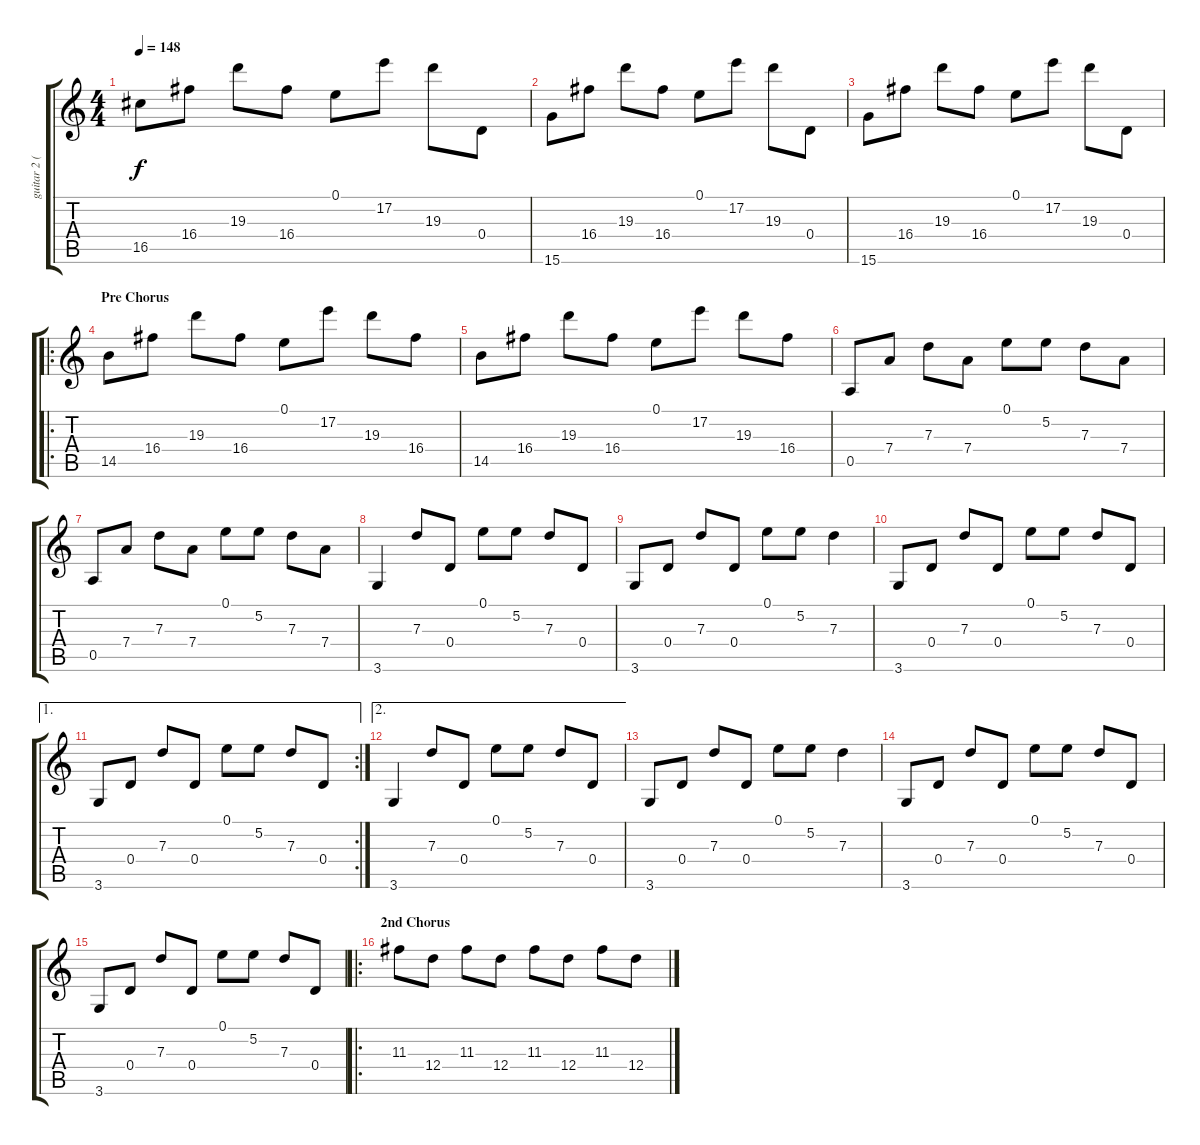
\track ("guitar 2 (for stereo) sound" "guitar 2 (") {mute instrument distortionguitar}
\staff {score tabs}
\tuning (E4 B3 G3 D3 A2 E2) {hide}
\ts (4 4)
\tempo 148
\clef g2
\ks c
16.5.8{dy f} 16.4.8 19.3.8 16.4.8 0.1.8 17.2.8 19.3.8 0.4.8 |
15.6.8 16.4.8 19.3.8 16.4.8 0.1.8 17.2.8 19.3.8 0.4.8 |
15.6.8 16.4.8 19.3.8 16.4.8 0.1.8 17.2.8 19.3.8 0.4.8 |
\ro
\section ("" "Pre Chorus")
14.5.8 16.4.8 19.3.8 16.4.8 0.1.8 17.2.8 19.3.8 16.4.8 |
14.5.8 16.4.8 19.3.8 16.4.8 0.1.8 17.2.8 19.3.8 16.4.8 |
0.5.8 7.4.8 7.3.8 7.4.8 0.1.8 5.2.8 7.3.8 7.4.8 |
0.5.8 7.4.8 7.3.8 7.4.8 0.1.8 5.2.8 7.3.8 7.4.8 |
3.6.4 7.3.8 0.4.8 0.1.8 5.2.8 7.3.8 0.4.8 |
3.6.8 0.4.8 7.3.8 0.4.8 0.1.8 5.2.8 7.3.4 |
3.6.8 0.4.8 7.3.8 0.4.8 0.1.8 5.2.8 7.3.8 0.4.8 |
\ae 1
\rc 2
3.6.8 0.4.8 7.3.8 0.4.8 0.1.8 5.2.8 7.3.8 0.4.8 |
\ae 2
3.6.4 7.3.8 0.4.8 0.1.8 5.2.8 7.3.8 0.4.8 |
3.6.8 0.4.8 7.3.8 0.4.8 0.1.8 5.2.8 7.3.4 |
3.6.8 0.4.8 7.3.8 0.4.8 0.1.8 5.2.8 7.3.8 0.4.8 |
3.6.8 0.4.8 7.3.8 0.4.8 0.1.8 5.2.8 7.3.8 0.4.8 |
\ro
\section ("" "2nd Chorus")
11.3.8 12.4.8 11.3.8 12.4.8 11.3.8 12.4.8 11.3.8 12.4.8
